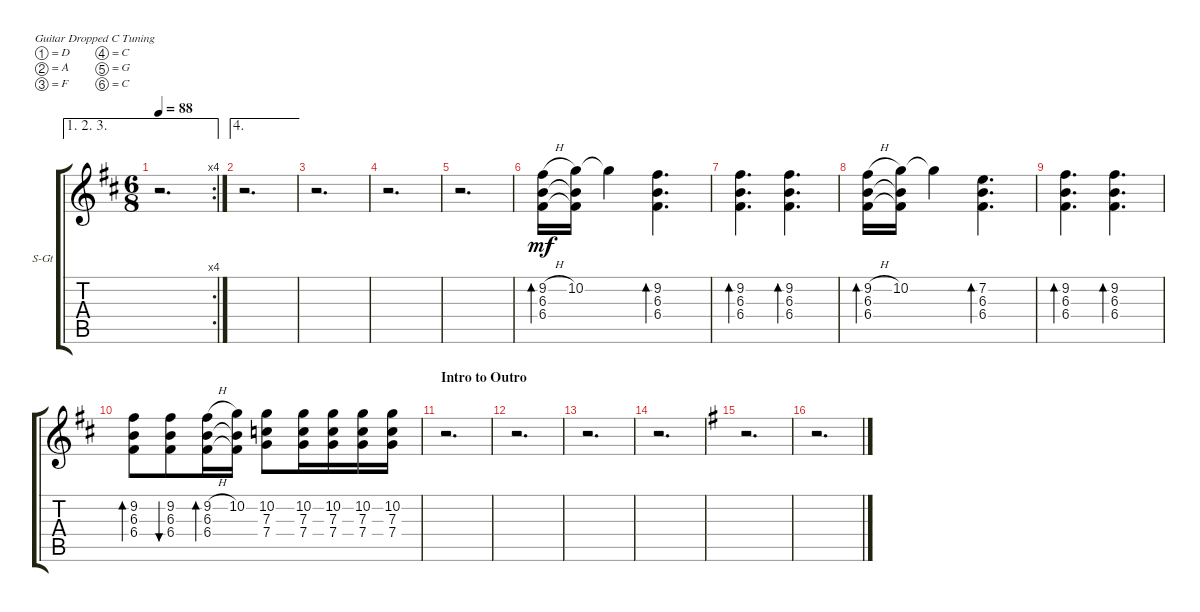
\bracketExtendMode groupsimilarinstruments
\firstSystemTrackNameOrientation horizontal
\otherSystemsTrackNameOrientation horizontal
\track ("Steel Guitar" "S-Gt") {instrument acousticguitarsteel}
\staff {score tabs}
\tuning (D4 A3 F3 C3 G2 C2)
\ae (1 2 3)
\rc 4
\ts (6 8)
\tempo 88
\clef g2
\ks d
r.2{d dy mf} |
\ae 4
r.2{d} |
r.2{d} |
r.2{d} |
r.2{d} |
(9.2{h} 6.3 6.4).16{bd 120} (10.2 6.4{t} 6.3{t}).16 10.2{t}.4 (9.2 6.3 6.4).4{d bd 117} |
(9.2 6.3 6.4).4{d bd 115} (9.2 6.3 6.4).4{d bd 115} |
(9.2{h} 6.3 6.4).16{bd 120} (10.2 6.4{t} 6.3{t}).16 10.2{t}.4 (7.2 6.3 6.4).4{d bd 117} |
(9.2 6.3 6.4).4{d bd 115} (9.2 6.3 6.4).4{d bd 115} |
(9.2 6.3 6.4).8{bd 114} (9.2 6.3 6.4).8{bu 114} (9.2{h} 6.3 6.4).16{bd 114} (10.2 6.4{t} 6.3{t}).16 (10.2 7.3 7.4).8 (7.4 7.3 10.2).16 (7.4 7.3 10.2).16 (7.4 7.3 10.2).16 (7.4 7.3 10.2).16 |
\section ("" "Intro to Outro")
r.2{d} |
r.2{d} |
r.2{d} |
r.2{d} |
\ks eminor
r.2{d} |
r.2{d}
